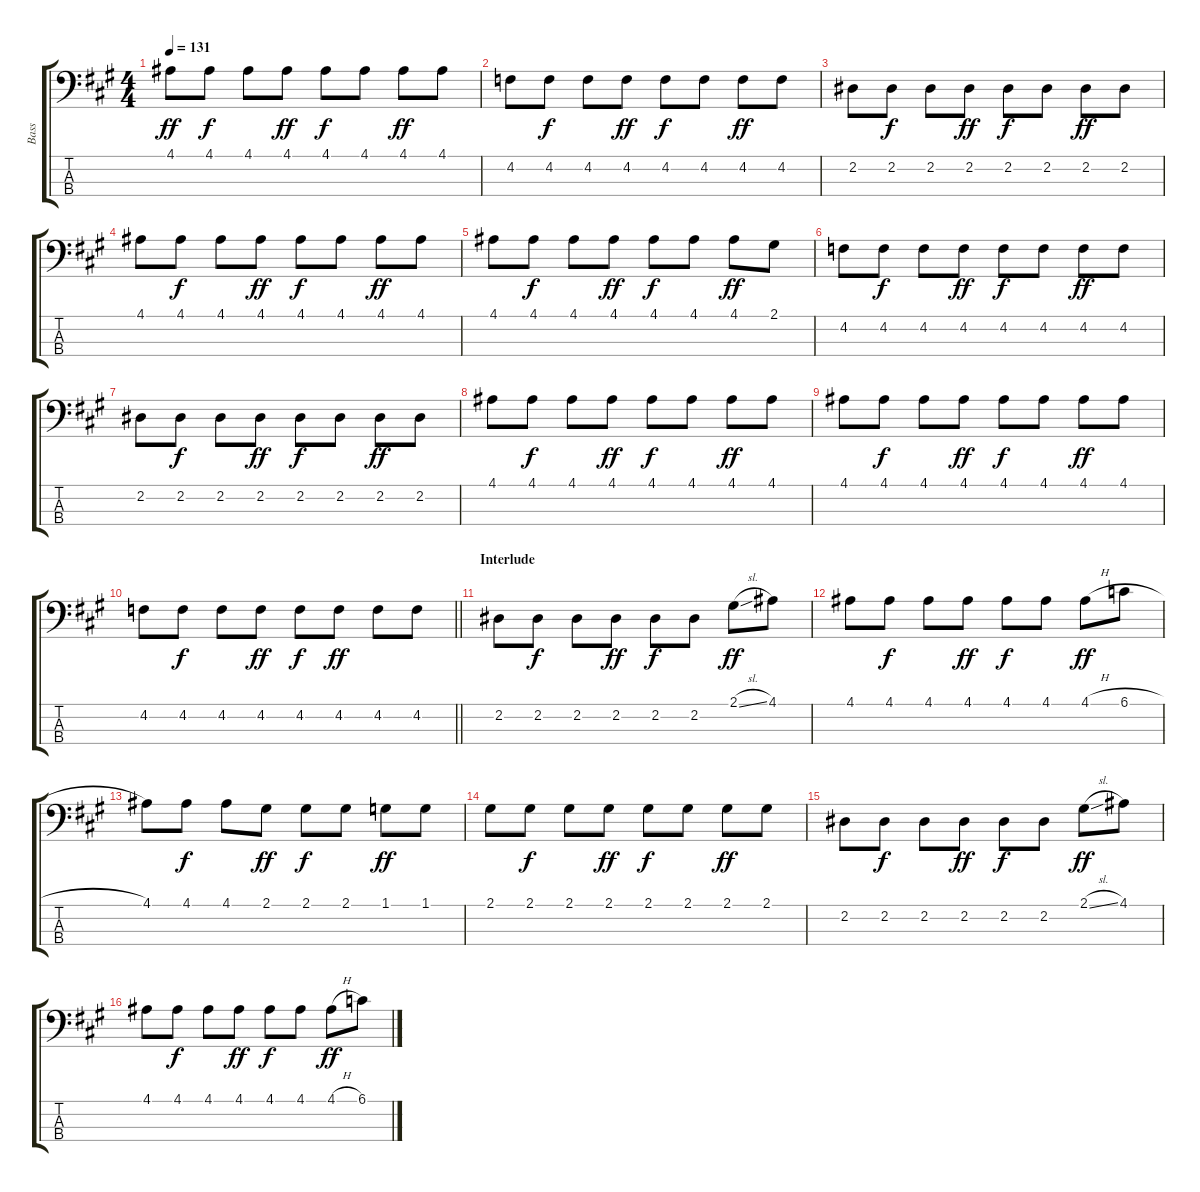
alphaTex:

\track ("Bass" "Bass") {instrument electricbassfinger}
\staff {score tabs}
\tuning (Gb2 Db2 Ab1 Eb1) {hide}
\ts (4 4)
\tempo 131
\clef f4
\ks a
4.1.8{dy ff} 4.1.8{dy f} 4.1.8 4.1.8{dy ff} 4.1.8{dy f} 4.1.8 4.1.8{dy ff} 4.1.8 |
4.2.8 4.2.8{dy f} 4.2.8 4.2.8{dy ff} 4.2.8{dy f} 4.2.8 4.2.8{dy ff} 4.2.8 |
2.2.8 2.2.8{dy f} 2.2.8 2.2.8{dy ff} 2.2.8{dy f} 2.2.8 2.2.8{dy ff} 2.2.8 |
4.1.8 4.1.8{dy f} 4.1.8 4.1.8{dy ff} 4.1.8{dy f} 4.1.8 4.1.8{dy ff} 4.1.8 |
4.1.8 4.1.8{dy f} 4.1.8 4.1.8{dy ff} 4.1.8{dy f} 4.1.8 4.1.8{dy ff} 2.1.8 |
4.2.8 4.2.8{dy f} 4.2.8 4.2.8{dy ff} 4.2.8{dy f} 4.2.8 4.2.8{dy ff} 4.2.8 |
2.2.8 2.2.8{dy f} 2.2.8 2.2.8{dy ff} 2.2.8{dy f} 2.2.8 2.2.8{dy ff} 2.2.8 |
4.1.8 4.1.8{dy f} 4.1.8 4.1.8{dy ff} 4.1.8{dy f} 4.1.8 4.1.8{dy ff} 4.1.8 |
4.1.8 4.1.8{dy f} 4.1.8 4.1.8{dy ff} 4.1.8{dy f} 4.1.8 4.1.8{dy ff} 4.1.8 |
\barLineRight lightlight
4.2.8 4.2.8{dy f} 4.2.8 4.2.8{dy ff} 4.2.8{dy f} 4.2.8{dy ff} 4.2.8 4.2.8 |
\section ("" "Interlude")
2.2.8 2.2.8{dy f} 2.2.8 2.2.8{dy ff} 2.2.8{dy f} 2.2.8 2.1{sl}.8{dy ff} 4.1.8 |
4.1.8 4.1.8{dy f} 4.1.8 4.1.8{dy ff} 4.1.8{dy f} 4.1.8 4.1{h}.8{dy ff} 6.1{h}.8 |
4.1.8 4.1.8{dy f} 4.1.8 2.1.8{dy ff} 2.1.8{dy f} 2.1.8 1.1.8{dy ff} 1.1.8 |
2.1.8 2.1.8{dy f} 2.1.8 2.1.8{dy ff} 2.1.8{dy f} 2.1.8 2.1.8{dy ff} 2.1.8 |
2.2.8 2.2.8{dy f} 2.2.8 2.2.8{dy ff} 2.2.8{dy f} 2.2.8 2.1{sl}.8{dy ff} 4.1.8 |
4.1.8 4.1.8{dy f} 4.1.8 4.1.8{dy ff} 4.1.8{dy f} 4.1.8 4.1{h}.8{dy ff} 6.1{h}.8
